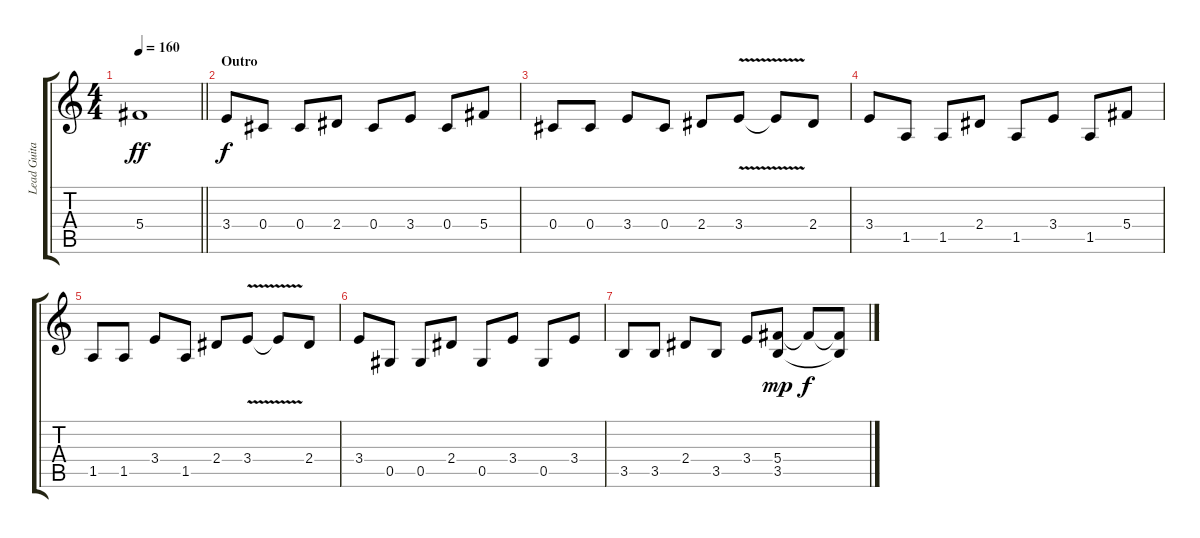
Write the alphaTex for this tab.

\track ("Lead Guitar" "Lead Guita") {instrument distortionguitar}
\staff {score tabs}
\tuning (Eb4 Bb3 Gb3 Db3 Ab2 Eb2) {hide}
\ts (4 4)
\tempo 160
\clef g2
\barLineRight lightlight
\ks c
5.4{t}.1{dy ff} |
\section ("" "Outro")
3.4.8{dy f} 0.4.8 0.4.8 2.4.8 0.4.8 3.4.8 0.4.8 5.4.8 |
0.4.8 0.4.8 3.4.8 0.4.8 2.4.8 3.4{v}.8 3.4{t}.8 2.4.8 |
3.4.8 1.5.8 1.5.8 2.4.8 1.5.8 3.4.8 1.5.8 5.4.8 |
1.5.8 1.5.8 3.4.8 1.5.8 2.4.8 3.4{v}.8 3.4{t}.8 2.4.8 |
3.4.8 0.5.8 0.5.8 2.4.8 0.5.8 3.4.8 0.5.8 3.4.8 |
3.5.8 3.5.8 2.4.8 3.5.8 3.4.8 (5.4 3.5).8{dy mp} 5.4{t}.8{dy f} (5.4{t} 3.5{t}).8
